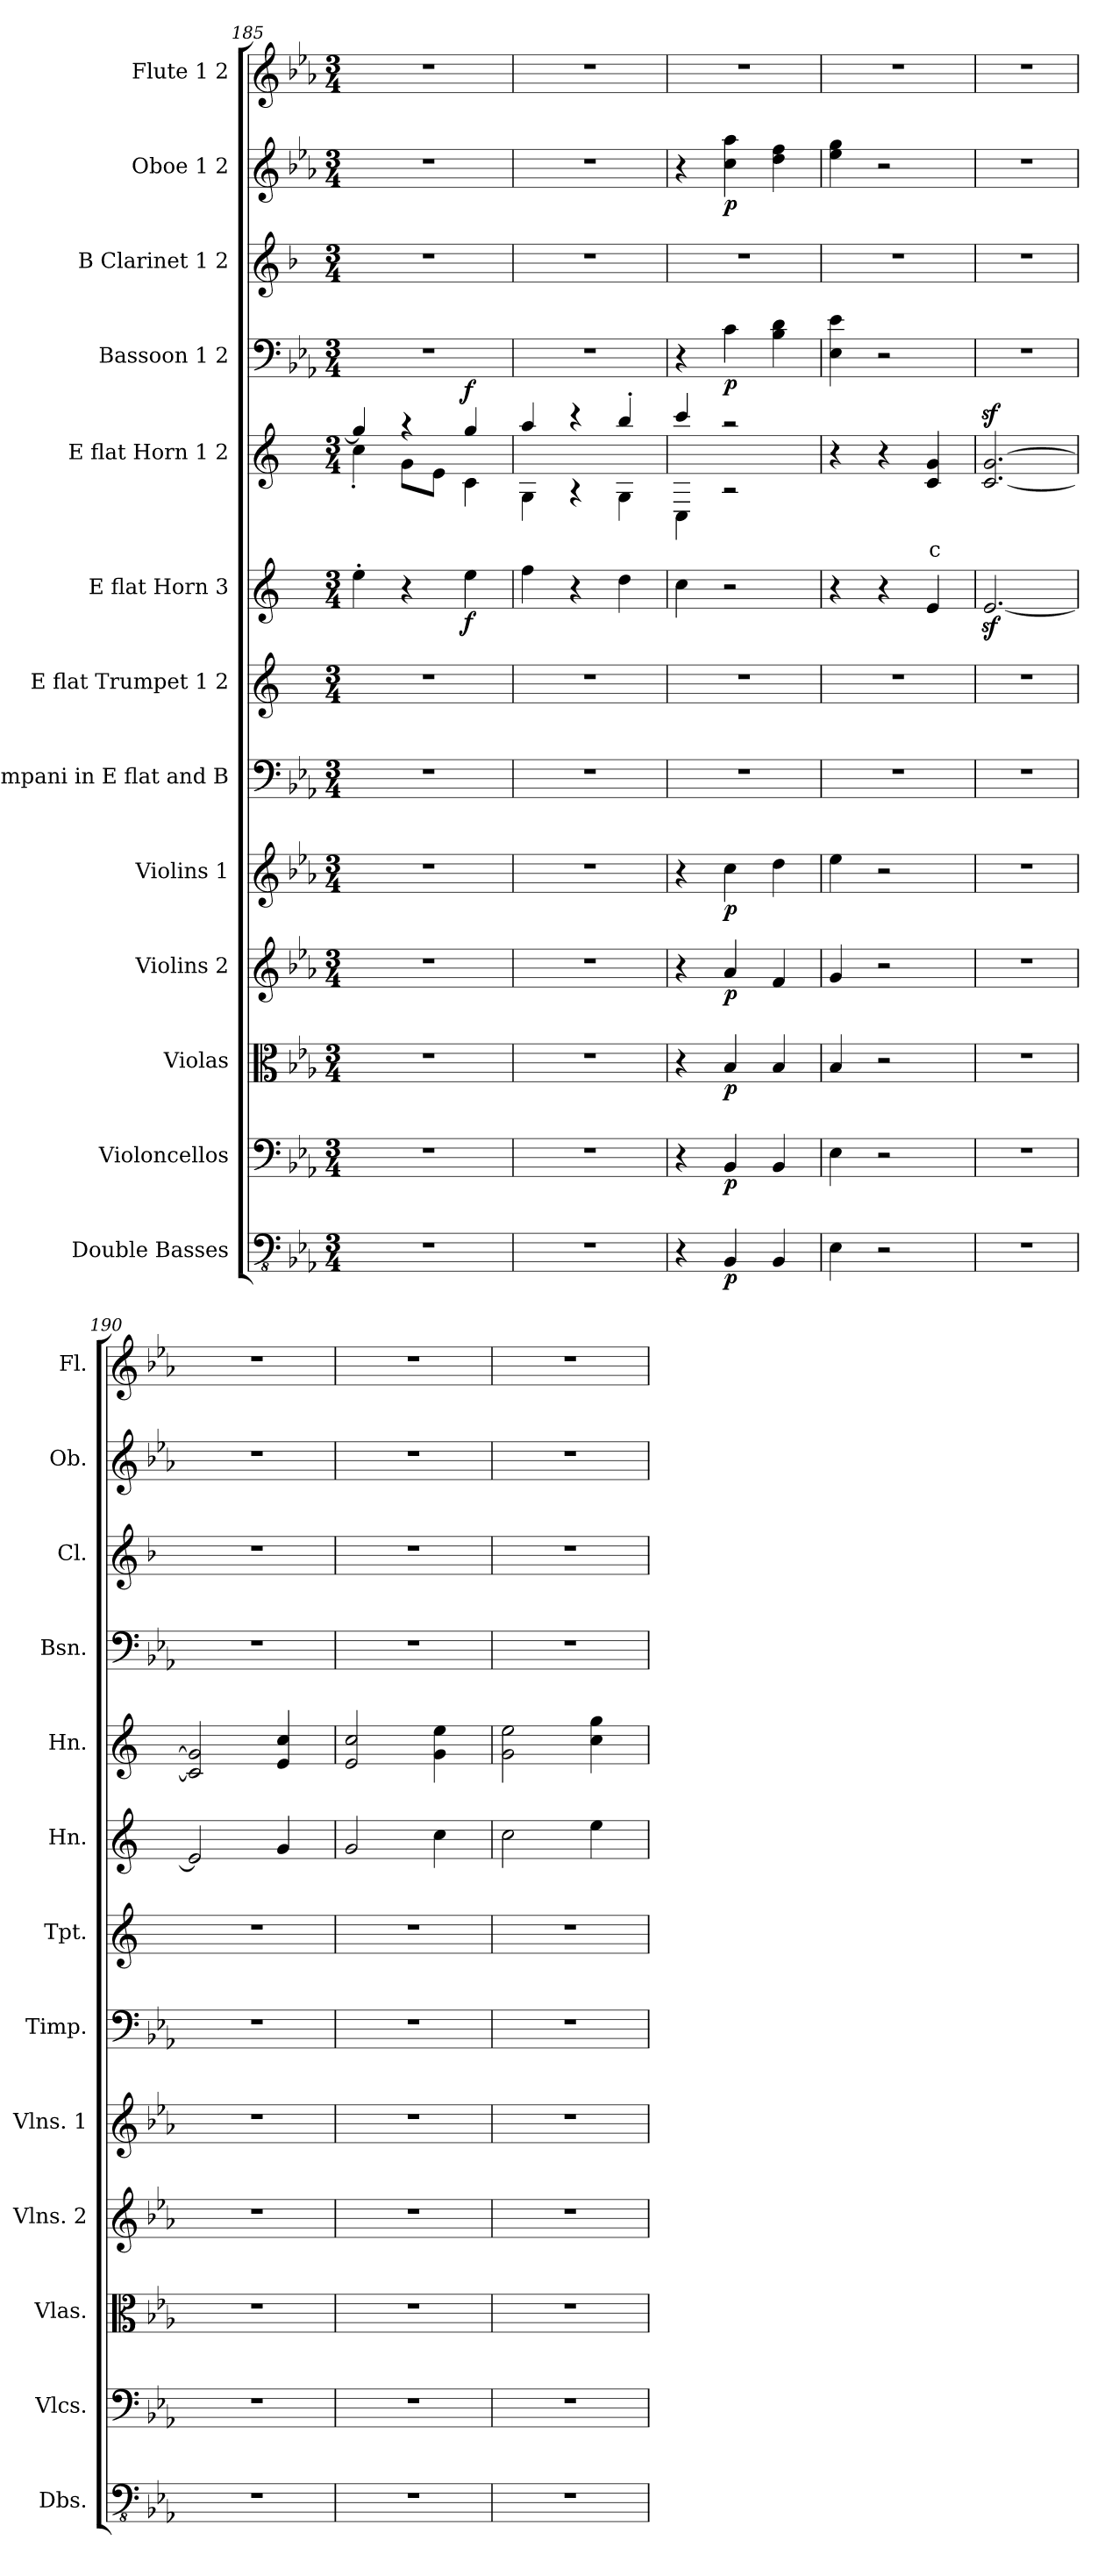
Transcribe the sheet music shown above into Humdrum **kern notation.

**kern	**dynam	**kern	**dynam	**kern	**dynam	**kern	**dynam	**kern	**dynam	**kern	**kern	**kern	**dynam	**kern	**text	**dynam	**kern	**dynam	**kern	**kern	**dynam	**kern
*part13	*part13	*part12	*part12	*part11	*part11	*part10	*part10	*part9	*part9	*part8	*part7	*part6	*part6	*part5	*part5	*part5	*part4	*part4	*part3	*part2	*part2	*part1
*staff13	*staff13	*staff12	*staff12	*staff11	*staff11	*staff10	*staff10	*staff9	*staff9	*staff8	*staff7	*staff6	*staff6	*staff5	*staff5	*staff5	*staff4	*staff4	*staff3	*staff2	*staff2	*staff1
*I"Double Basses	*	*I"Violoncellos	*	*I"Violas	*	*I"Violins 2	*	*I"Violins 1	*	*I"Timpani in E flat and B	*I"E flat Trumpet 1 2	*I"E flat Horn 3	*	*I"E flat Horn  1 2	*	*	*I"Bassoon 1 2	*	*I"B Clarinet 1 2	*I"Oboe 1 2	*	*I"Flute 1 2
*I'Dbs.	*	*I'Vlcs.	*	*I'Vlas.	*	*I'Vlns. 2	*	*I'Vlns. 1	*	*I'Timp.	*I'Tpt.	*I'Hn.	*	*I'Hn.	*	*	*I'Bsn.	*	*I'Cl.	*I'Ob.	*	*I'Fl.
*clefFv4	*	*clefF4	*	*clefC3	*	*clefG2	*	*clefG2	*	*clefF4	*clefG2	*clefG2	*	*clefG2	*	*	*clefF4	*	*clefG2	*clefG2	*	*clefG2
*	*	*	*	*	*	*	*	*	*	*	*ITrd-2c-3	*ITrd5c9	*	*ITrd5c9	*	*	*	*	*ITrd1c2	*	*	*
*k[b-e-a-]	*	*k[b-e-a-]	*	*k[b-e-a-]	*	*k[b-e-a-]	*	*k[b-e-a-]	*	*k[b-e-a-]	*k[b-e-a-]	*k[b-e-a-]	*	*k[b-e-a-]	*	*	*k[b-e-a-]	*	*k[b-e-a-]	*k[b-e-a-]	*	*k[b-e-a-]
*M3/4	*	*M3/4	*	*M3/4	*	*M3/4	*	*M3/4	*	*M3/4	*M3/4	*M3/4	*	*M3/4	*	*	*M3/4	*	*M3/4	*M3/4	*	*M3/4
=185	=185	=185	=185	=185	=185	=185	=185	=185	=185	=185	=185	=185	=185	=185	=185	=185	=185	=185	=185	=185	=185	=185
*	*	*	*	*	*	*	*	*	*	*	*	*	*	*^	*	*	*	*	*	*	*	*
2.r	.	2.r	.	2.r	.	2.r	.	2.r	.	2.r	2.r	4g'\	.	4b-/]	4e-'\	.	.	2.r	.	2.r	2.r	.	2.r
.	.	.	.	.	.	.	.	.	.	.	.	4r	.	4r	8B-\L	.	.	.	.	.	.	.	.
.	.	.	.	.	.	.	.	.	.	.	.	.	.	.	8G\J	.	.	.	.	.	.	.	.
!	!	!	!	!	!	!	!	!	!	!	!	!	!LO:DY:b	!	!	!	!LO:DY:b	!	!	!	!	!	!
.	.	.	.	.	.	.	.	.	.	.	.	4g\	f	4b-/	4E-\	.	f	.	.	.	.	.	.
=186	=186	=186	=186	=186	=186	=186	=186	=186	=186	=186	=186	=186	=186	=186	=186	=186	=186	=186	=186	=186	=186	=186	=186
2.r	.	2.r	.	2.r	.	2.r	.	2.r	.	2.r	2.r	4a-\	.	4cc/	4BB-\	.	.	2.r	.	2.r	2.r	.	2.r
.	.	.	.	.	.	.	.	.	.	.	.	4r	.	4r	4r	.	.	.	.	.	.	.	.
.	.	.	.	.	.	.	.	.	.	.	.	4f\	.	4dd'/	4BB-\	.	.	.	.	.	.	.	.
=187	=187	=187	=187	=187	=187	=187	=187	=187	=187	=187	=187	=187	=187	=187	=187	=187	=187	=187	=187	=187	=187	=187	=187
4r	.	4r	.	4r	.	4r	.	4r	.	2.r	2.r	4e-\	.	4ee-/	4EE-\	.	.	4r	.	2.r	4r	.	2.r
!	!LO:DY:b	!	!LO:DY:b	!	!LO:DY:b	!	!LO:DY:b	!	!LO:DY:b	!	!	!	!	!	!	!	!	!	!LO:DY:b	!	!	!LO:DY:b	!
4BBB-/	p	4BB-/	p	4B-/	p	4a-/	p	4cc\	p	.	.	2r	.	2r	2r	.	.	4c\	p	.	4cc\ 4aa-\	p	.
4BBB-/	.	4BB-/	.	4B-/	.	4f/	.	4dd\	.	.	.	.	.	.	.	.	.	4B-\ 4d\	.	.	4dd\ 4ff\	.	.
*	*	*	*	*	*	*	*	*	*	*	*	*	*	*v	*v	*	*	*	*	*	*	*	*
=188	=188	=188	=188	=188	=188	=188	=188	=188	=188	=188	=188	=188	=188	=188	=188	=188	=188	=188	=188	=188	=188	=188
4EE-\	.	4E-\	.	4B-/	.	4g/	.	4ee-\	.	2.r	2.r	4r	.	4r	.	.	4E-\ 4e-\	.	2.r	4ee-\ 4gg\	.	2.r
2r	.	2r	.	2r	.	2r	.	2r	.	.	.	4r	.	4r	.	.	2r	.	.	2r	.	.
.	.	.	.	.	.	.	.	.	.	.	.	4G/	.	4E-/ 4B-/	c	.	.	.	.	.	.	.
=189	=189	=189	=189	=189	=189	=189	=189	=189	=189	=189	=189	=189	=189	=189	=189	=189	=189	=189	=189	=189	=189	=189
2.r	.	2.r	.	2.r	.	2.r	.	2.r	.	2.r	2.r	[2.Gz</	.	[2.E-/z< [2.B-/z<	.	.	2.r	.	2.r	2.r	.	2.r
=190	=190	=190	=190	=190	=190	=190	=190	=190	=190	=190	=190	=190	=190	=190	=190	=190	=190	=190	=190	=190	=190	=190
2.r	.	2.r	.	2.r	.	2.r	.	2.r	.	2.r	2.r	2G/]	.	2E-/] 2B-/]	.	.	2.r	.	2.r	2.r	.	2.r
.	.	.	.	.	.	.	.	.	.	.	.	4B-/	.	4G/ 4e-/	.	.	.	.	.	.	.	.
=191	=191	=191	=191	=191	=191	=191	=191	=191	=191	=191	=191	=191	=191	=191	=191	=191	=191	=191	=191	=191	=191	=191
2.r	.	2.r	.	2.r	.	2.r	.	2.r	.	2.r	2.r	2B-/	.	2G/ 2e-/	.	.	2.r	.	2.r	2.r	.	2.r
.	.	.	.	.	.	.	.	.	.	.	.	4e-\	.	4B-\ 4g\	.	.	.	.	.	.	.	.
=192	=192	=192	=192	=192	=192	=192	=192	=192	=192	=192	=192	=192	=192	=192	=192	=192	=192	=192	=192	=192	=192	=192
2.r	.	2.r	.	2.r	.	2.r	.	2.r	.	2.r	2.r	2e-\	.	2B-\ 2g\	.	.	2.r	.	2.r	2.r	.	2.r
.	.	.	.	.	.	.	.	.	.	.	.	4g\	.	4e-\ 4b-\	.	.	.	.	.	.	.	.
=	=	=	=	=	=	=	=	=	=	=	=	=	=	=	=	=	=	=	=	=	=	=
*-	*-	*-	*-	*-	*-	*-	*-	*-	*-	*-	*-	*-	*-	*-	*-	*-	*-	*-	*-	*-	*-	*-
